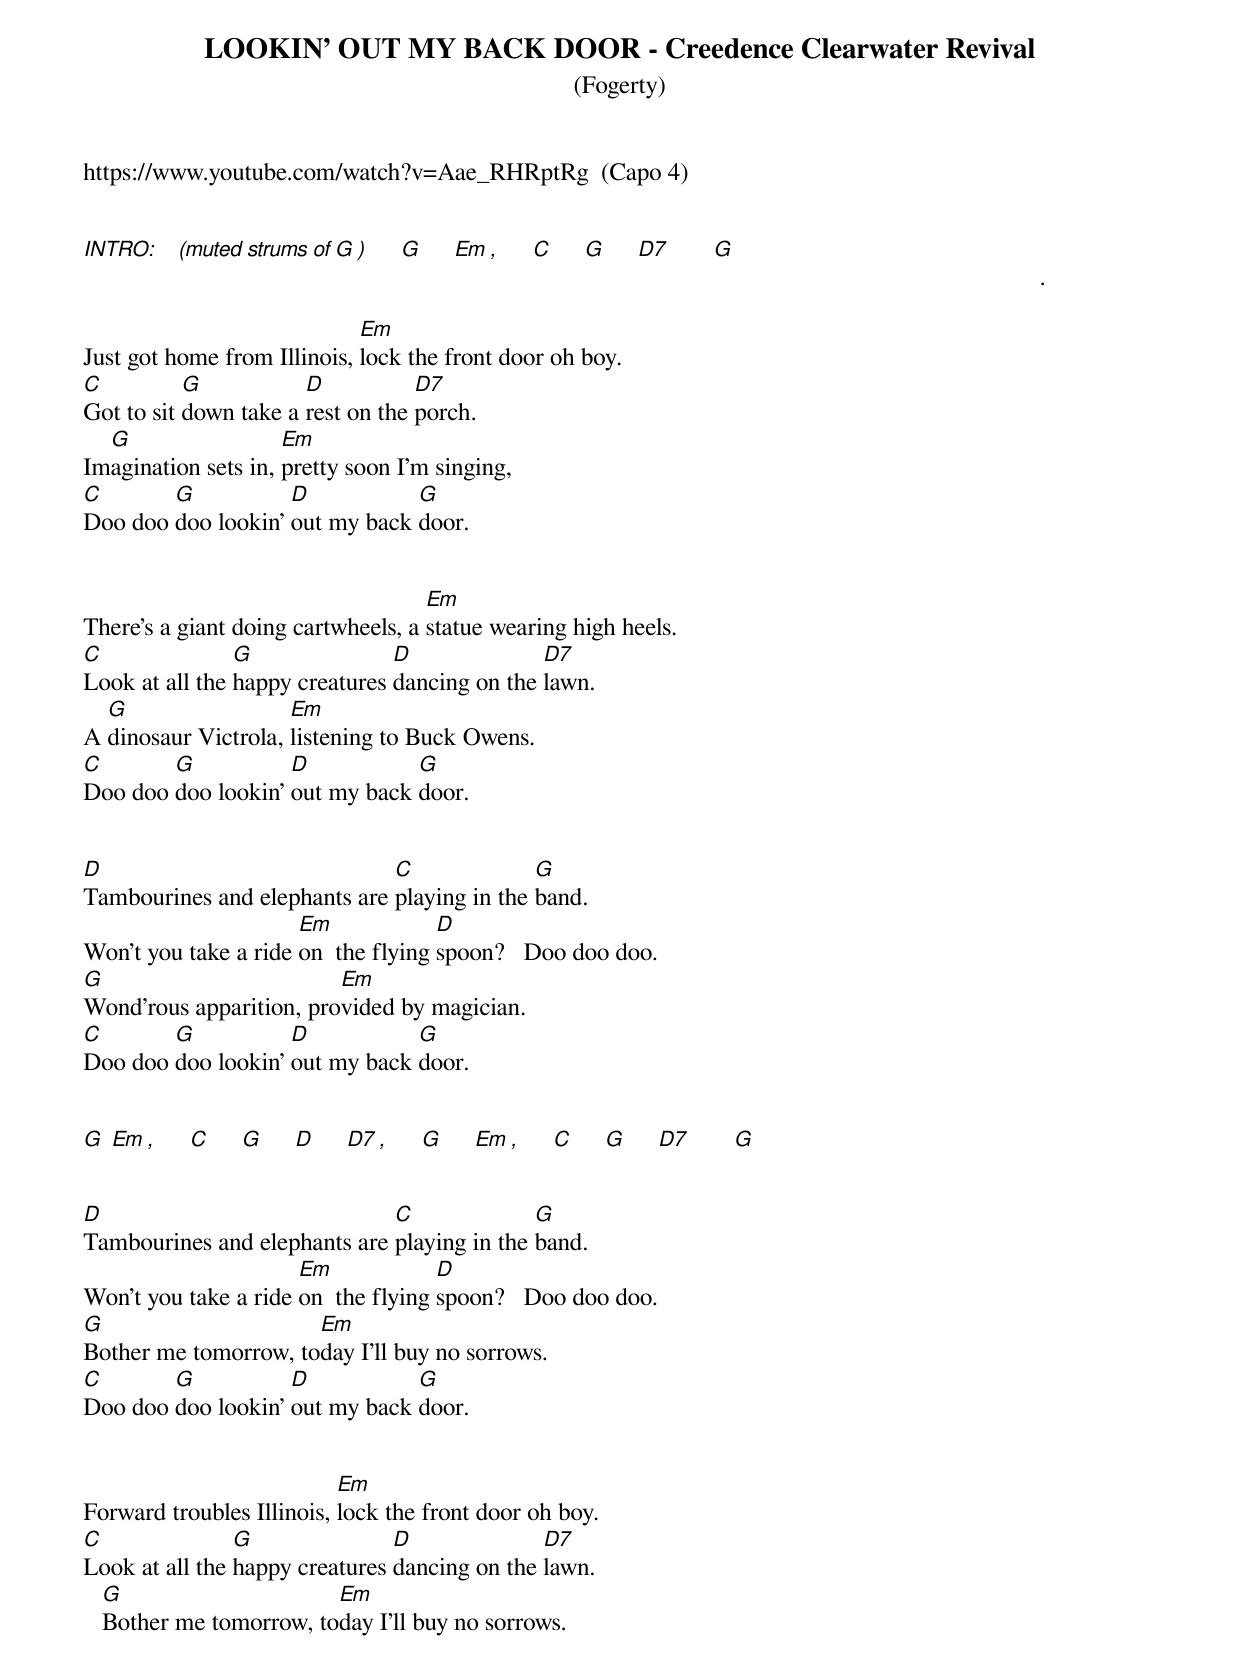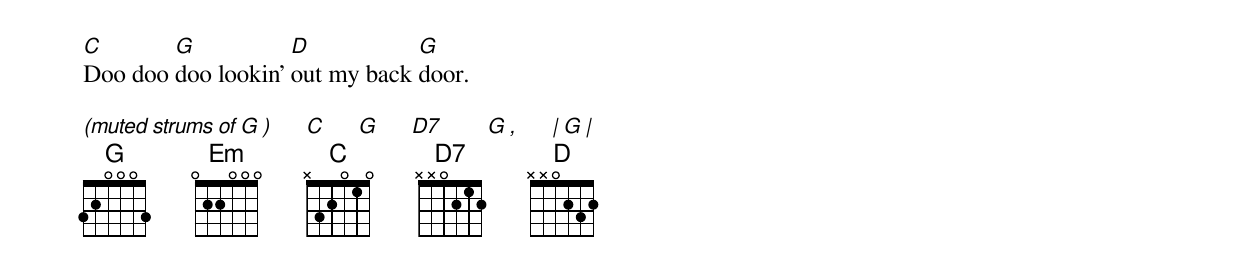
{t: LOOKIN’ OUT MY BACK DOOR - Creedence Clearwater Revival }
{st:  (Fogerty)}
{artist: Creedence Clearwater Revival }
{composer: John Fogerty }

https://www.youtube.com/watch?v=Aae_RHRptRg  (Capo 4)


[INTRO:]   [(muted][strums][of][G][)]     [G]     [Em][,]     [C]     [G]     [D7]       [G]
                                                                                                                                                         .

Just got home from Illinois, [Em]lock the front door oh boy.
[C]Got to sit [G]down take a [D]rest on the [D7]porch.
Im[G]agination sets in, [Em]pretty soon I'm singing,
[C]Doo doo [G]doo lookin’ [D]out my back [G]door.


There's a giant doing cartwheels, a [Em]statue wearing high heels.
[C]Look at all the [G]happy creatures [D]dancing on the [D7]lawn.
A [G]dinosaur Victrola, [Em]listening to Buck Owens.
[C]Doo doo [G]doo lookin’ [D]out my back [G]door.


[D]Tambourines and elephants are [C]playing in the [G]band.
Won't you take a ride [Em]on  the flying [D]spoon?   Doo doo doo.
[G]Wond'rous apparition, pro[Em]vided by magician.
[C]Doo doo [G]doo lookin’ [D]out my back [G]door.


[G] [Em][,]     [C]     [G]     [D]     [D7][,]     [G]     [Em][,]     [C]     [G]     [D7]       [G]


[D]Tambourines and elephants are [C]playing in the [G]band.
Won't you take a ride [Em]on  the flying [D]spoon?   Doo doo doo.
[G]Bother me tomorrow, to[Em]day I'll buy no sorrows.
[C]Doo doo [G]doo lookin’ [D]out my back [G]door.


Forward troubles Illinois, [Em]lock the front door oh boy.
[C]Look at all the [G]happy creatures [D]dancing on the [D7]lawn.
<slow down>   [G]Bother me tomorrow, to[Em]day I'll buy no sorrows.
[C]Doo doo [G]doo lookin’ [D]out my back [G]door.

[(muted][strums][of][G][)]     [C]     [G]     [D7]       [G][,]     [|][G][|]
